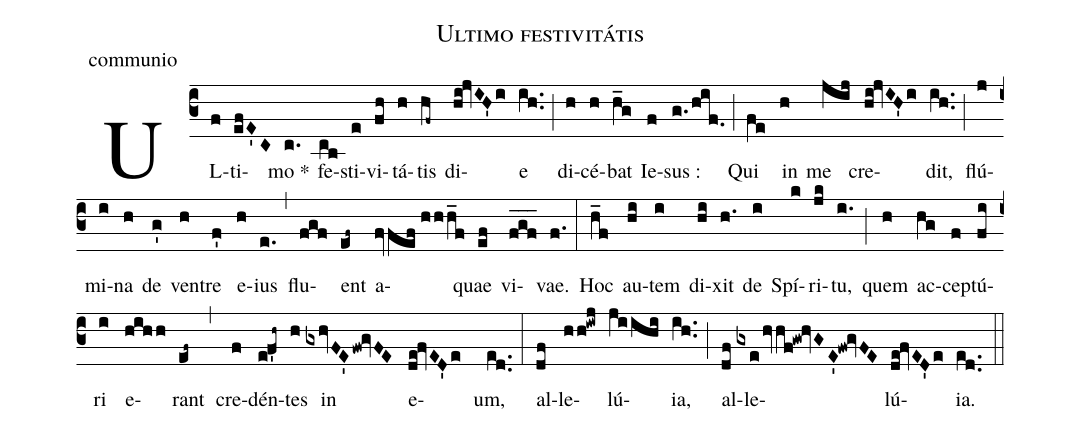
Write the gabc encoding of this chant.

name:Ultimo festivitátis;
office-part:communio;
%%
(c3) UL(f)ti(efE'C)mo *(c.) fe(cb)sti(e)vi(fh)tá(h)tis(hf~) di(hi!jvIH'i)e(ih..) (;)
di(h)cé(h)bat(h_g) Ie(f)sus :(g./hif.) (;)
Qui(fe) in(h) me(jij) cre(hi!jvIH'i)dit,(ih..) (;)
flú(j)mi(i)na(h) de(g') ve(h)ntre(f') e(h)ius(e.) (,)
flu(fgf)ent(ef~) a(fvfef//hhh_f)quae(ef) vi(fgf___)vae.(f.) (:)
Hoc(h_f) au(hi)tem(i) di(hi)xit(h.) de(i) Spí(k)ri(jk)tu,(i.) (;)
quem(h) ac(hg)cep(f)tú(fi)ri(i) e(hihh)rant(ef~) (,)
cre(f)dén(e!f'h~)tes(h) in(gxhvFE'fw!gvFE) e(de!fvED'e)um,( ed..) (:)
al(df)le(hh!iwj)lú(jiihi)ia,(ih..) (;)
al(df)le(gxehvhf!gw!hvGE'!fw!gvFE)lú(de!fvED'e)ia.(ed..) (::)
